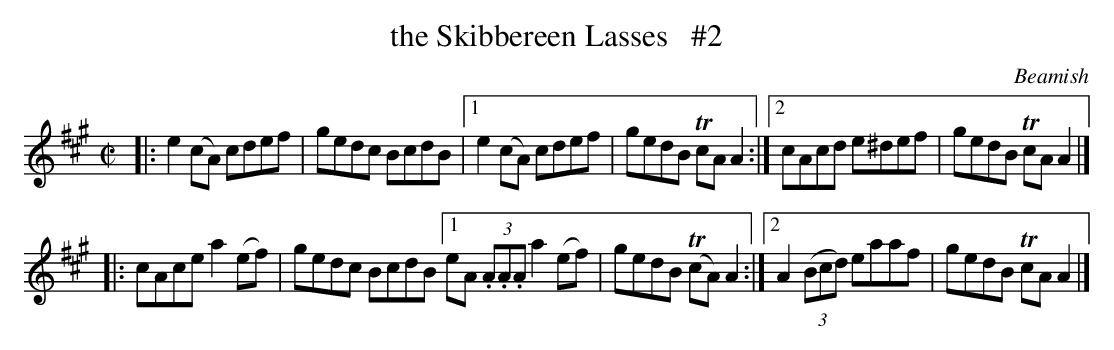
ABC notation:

X:1
T: the Skibbereen Lasses   #2
O: Beamish
M: C|
L: 1/8
K: A	% in DMoI, the g notes all have natural signs (i.e., it's Amix)
|: e2(cA) cdef | gedc BcdB |\
[1 e2(cA) cdef | gedB TcAA2 :|\
[2 cAcd  e^def | gedB TcAA2 |]
|: cAce a2(ef) | gedc BcdB \
[1 eA (3.A.A.A a2(ef) | gedB T(cA)A2 :|\
[2 A2 (3(Bcd) eaaf | gedB TcAA2 |]
